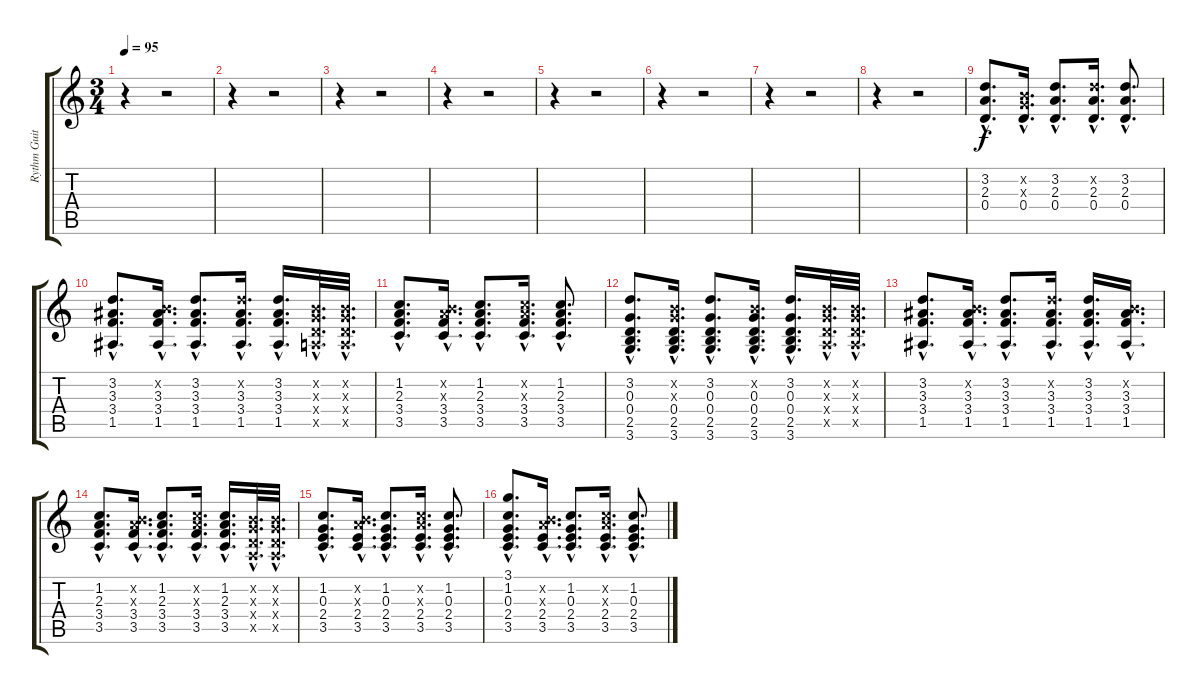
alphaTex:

\track ("Rythm Guitar" "Rythm Guit") {instrument acousticguitarsteel}
\staff {score tabs}
\tuning (E4 B3 G3 D3 A2 E2) {hide}
\ts (3 4)
\tempo 95
\clef g2
\ks c
r.4{dy f instrument acousticguitarsteel} r.2 |
r.4 r.2 |
r.4 r.2 |
r.4 r.2 |
r.4 r.2 |
r.4 r.2 |
r.4 r.2 |
r.4 r.2 |
(3.2{hac} 2.3{hac} 0.4{hac}).8{d} (0.2{hac x} 0.3{hac x} 0.4{hac}).16{d} (3.2{hac} 2.3{hac} 0.4{hac}).8{d} (3.2{hac x} 2.3{hac} 0.4{hac}).16{d} (3.2{hac} 2.3{hac} 0.4{hac}).8{d} |
(3.2{hac} 3.3{hac} 3.4{hac} 1.5{hac}).8{d} (0.2{hac x} 3.3{hac} 3.4{hac} 1.5{hac}).16{d} (3.2{hac} 3.3{hac} 3.4{hac} 1.5{hac}).8{d} (3.2{hac x} 3.3{hac} 3.4{hac} 1.5{hac}).16{d} (3.2{hac} 3.3{hac} 3.4{hac} 1.5{hac}).16{d} (0.2{hac x} 0.3{hac x} 0.4{hac x} 0.5{hac x}).32{d} (0.2{hac x} 0.3{hac x} 0.4{hac x} 0.5{hac x}).32{d} |
(1.2{hac} 2.3{hac} 3.4{hac} 3.5{hac}).8{d} (0.2{hac x} 2.3{hac x} 3.4{hac} 3.5{hac}).16{d} (1.2{hac} 2.3{hac} 3.4{hac} 3.5{hac}).8{d} (1.2{hac x} 2.3{hac x} 3.4{hac} 3.5{hac}).16{d} (1.2{hac} 2.3{hac} 3.4{hac} 3.5{hac}).8{d} |
(3.2{hac} 0.3{hac} 0.4{hac} 2.5{hac} 3.6{hac}).8{d} (0.2{hac x} 0.3{hac x} 0.4{hac} 2.5{hac} 3.6{hac}).16{d} (3.2{hac} 0.3{hac} 0.4{hac} 2.5{hac} 3.6{hac}).8{d} (0.2{hac x} 0.3{hac} 0.4{hac} 2.5{hac} 3.6{hac}).16{d} (3.2{hac} 0.3{hac} 0.4{hac} 2.5{hac} 3.6{hac}).16{d} (0.2{hac x} 0.3{hac x} 0.4{hac x} 0.5{hac x}).32{d} (0.2{hac x} 0.3{hac x} 0.4{hac x} 0.5{hac x}).32{d} |
(3.2{hac} 3.3{hac} 3.4{hac} 1.5{hac}).8{d} (0.2{hac x} 3.3{hac} 3.4{hac} 1.5{hac}).16{d} (3.2{hac} 3.3{hac} 3.4{hac} 1.5{hac}).8{d} (3.2{hac x} 3.3{hac} 3.4{hac} 1.5{hac}).16{d} (3.2{hac} 3.3{hac} 3.4{hac} 1.5{hac}).16{d} (0.2{hac x} 3.3{hac} 3.4{hac} 1.5{hac}).16{d} |
(1.2{hac} 2.3{hac} 3.4{hac} 3.5{hac}).8{d} (0.2{hac x} 2.3{hac x} 3.4{hac} 3.5{hac}).16{d} (1.2{hac} 2.3{hac} 3.4{hac} 3.5{hac}).8{d} (1.2{hac x} 2.3{hac x} 3.4{hac} 3.5{hac}).16{d} (1.2{hac} 2.3{hac} 3.4{hac} 3.5{hac}).16{d} (0.2{hac x} 0.3{hac x} 0.4{hac x} 0.5{hac x}).32{d} (0.2{hac x} 0.3{hac x} 0.4{hac x} 0.5{hac x}).32{d} |
(1.2{hac} 0.3{hac} 2.4{hac} 3.5{hac}).8{d} (0.2{hac x} 2.3{hac x} 2.4{hac} 3.5{hac}).16{d} (1.2{hac} 0.3{hac} 2.4{hac} 3.5{hac}).8{d} (1.2{hac x} 2.3{hac x} 2.4{hac} 3.5{hac}).16{d} (1.2{hac} 0.3{hac} 2.4{hac} 3.5{hac}).8{d} |
(3.1{hac} 1.2{hac} 0.3{hac} 2.4{hac} 3.5{hac}).8{d} (0.2{hac x} 2.3{hac x} 2.4{hac} 3.5{hac}).16{d} (1.2{hac} 0.3{hac} 2.4{hac} 3.5{hac}).8{d} (1.2{hac x} 2.3{hac x} 2.4{hac} 3.5{hac}).16{d} (1.2{hac} 0.3{hac} 2.4{hac} 3.5{hac}).8{d}
